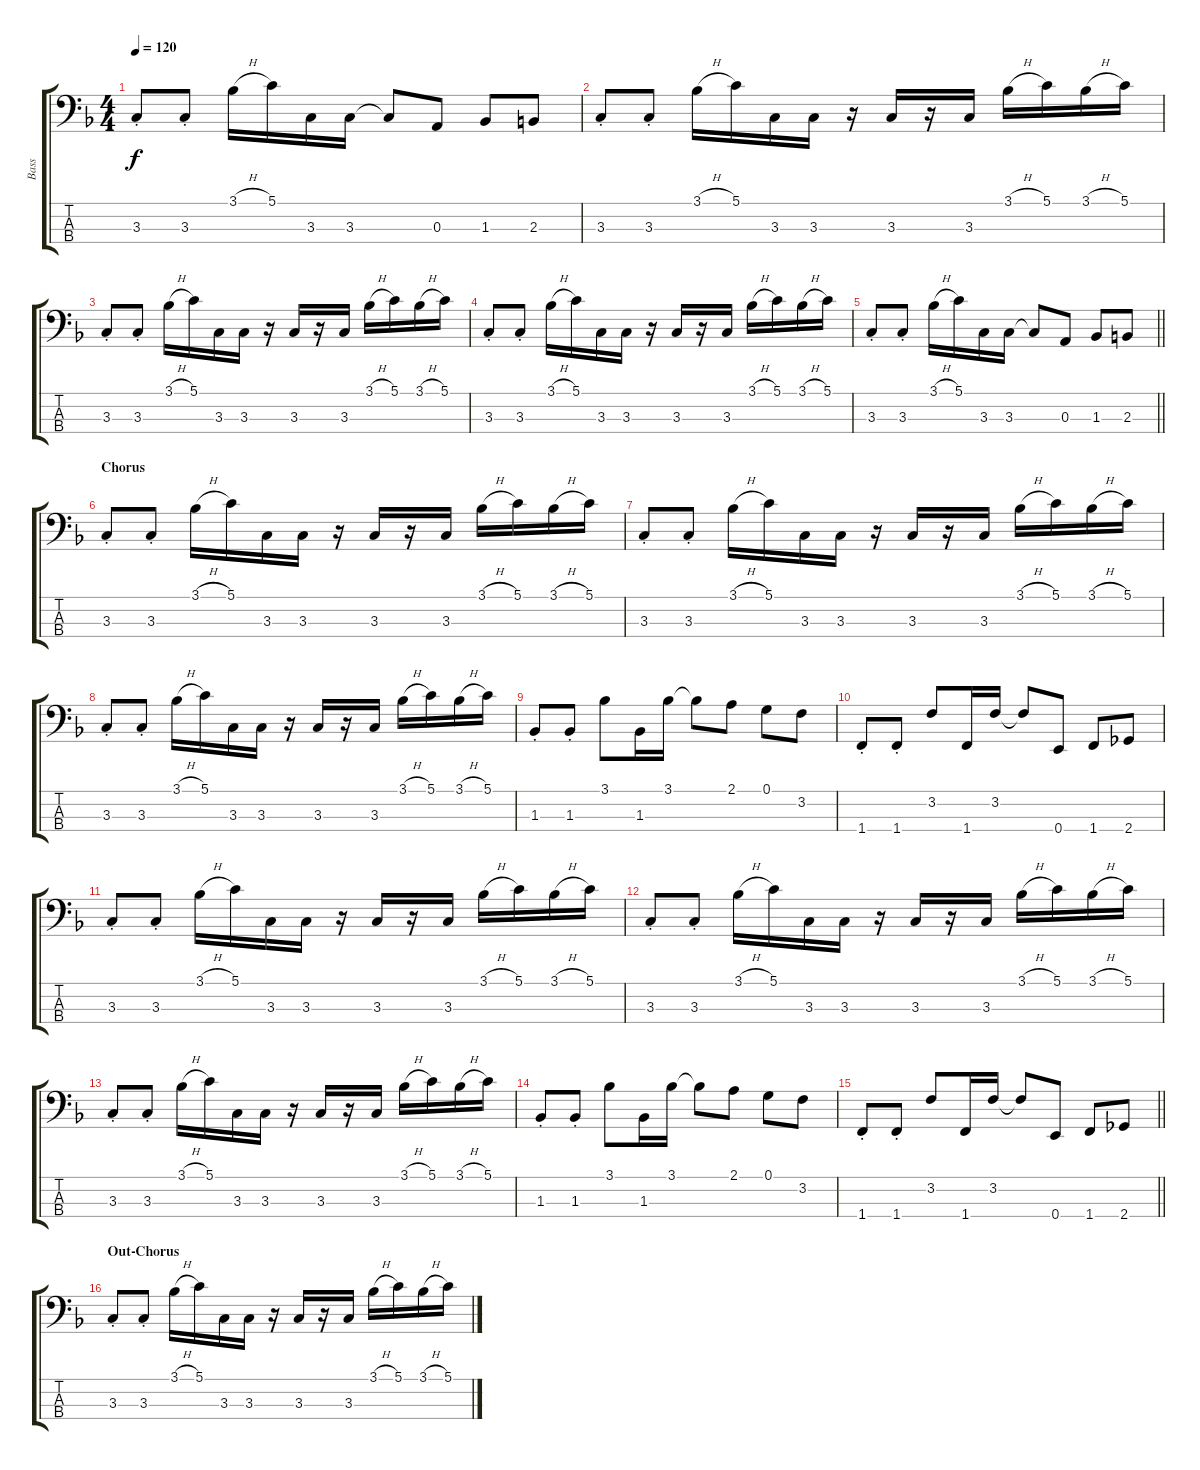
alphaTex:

\track ("Bass" "Bass") {instrument electricbassfinger}
\staff {score tabs}
\tuning (G2 D2 A1 E1) {hide}
\ts (4 4)
\tempo 120
\clef f4
\ks f
3.3{st}.8{dy f} 3.3{st}.8 3.1{h}.16 5.1.16 3.3.16 3.3.16 3.3{t}.8 0.3.8 1.3.8 2.3.8 |
3.3{st}.8 3.3{st}.8 3.1{h}.16 5.1.16 3.3.16 3.3.16 r.16 3.3.16 r.16 3.3.16 3.1{h}.16 5.1.16 3.1{h}.16 5.1.16 |
3.3{st}.8 3.3{st}.8 3.1{h}.16 5.1.16 3.3.16 3.3.16 r.16 3.3.16 r.16 3.3.16 3.1{h}.16 5.1.16 3.1{h}.16 5.1.16 |
3.3{st}.8 3.3{st}.8 3.1{h}.16 5.1.16 3.3.16 3.3.16 r.16 3.3.16 r.16 3.3.16 3.1{h}.16 5.1.16 3.1{h}.16 5.1.16 |
\barLineRight lightlight
3.3{st}.8 3.3{st}.8 3.1{h}.16 5.1.16 3.3.16 3.3.16 3.3{t}.8 0.3.8 1.3.8 2.3.8 |
\section ("" "Chorus")
3.3{st}.8 3.3{st}.8 3.1{h}.16 5.1.16 3.3.16 3.3.16 r.16 3.3.16 r.16 3.3.16 3.1{h}.16 5.1.16 3.1{h}.16 5.1.16 |
3.3{st}.8 3.3{st}.8 3.1{h}.16 5.1.16 3.3.16 3.3.16 r.16 3.3.16 r.16 3.3.16 3.1{h}.16 5.1.16 3.1{h}.16 5.1.16 |
3.3{st}.8 3.3{st}.8 3.1{h}.16 5.1.16 3.3.16 3.3.16 r.16 3.3.16 r.16 3.3.16 3.1{h}.16 5.1.16 3.1{h}.16 5.1.16 |
1.3{st}.8 1.3{st}.8 3.1.8 1.3.16 3.1.16 3.1{t}.8 2.1.8 0.1.8 3.2.8 |
1.4{st}.8 1.4{st}.8 3.2.8 1.4.16 3.2.16 3.2{t}.8 0.4.8 1.4.8 2.4.8 |
3.3{st}.8 3.3{st}.8 3.1{h}.16 5.1.16 3.3.16 3.3.16 r.16 3.3.16 r.16 3.3.16 3.1{h}.16 5.1.16 3.1{h}.16 5.1.16 |
3.3{st}.8 3.3{st}.8 3.1{h}.16 5.1.16 3.3.16 3.3.16 r.16 3.3.16 r.16 3.3.16 3.1{h}.16 5.1.16 3.1{h}.16 5.1.16 |
3.3{st}.8 3.3{st}.8 3.1{h}.16 5.1.16 3.3.16 3.3.16 r.16 3.3.16 r.16 3.3.16 3.1{h}.16 5.1.16 3.1{h}.16 5.1.16 |
1.3{st}.8 1.3{st}.8 3.1.8 1.3.16 3.1.16 3.1{t}.8 2.1.8 0.1.8 3.2.8 |
\barLineRight lightlight
1.4{st}.8 1.4{st}.8 3.2.8 1.4.16 3.2.16 3.2{t}.8 0.4.8 1.4.8 2.4.8 |
\section ("" "Out-Chorus")
3.3{st}.8 3.3{st}.8 3.1{h}.16 5.1.16 3.3.16 3.3.16 r.16 3.3.16 r.16 3.3.16 3.1{h}.16 5.1.16 3.1{h}.16 5.1.16
